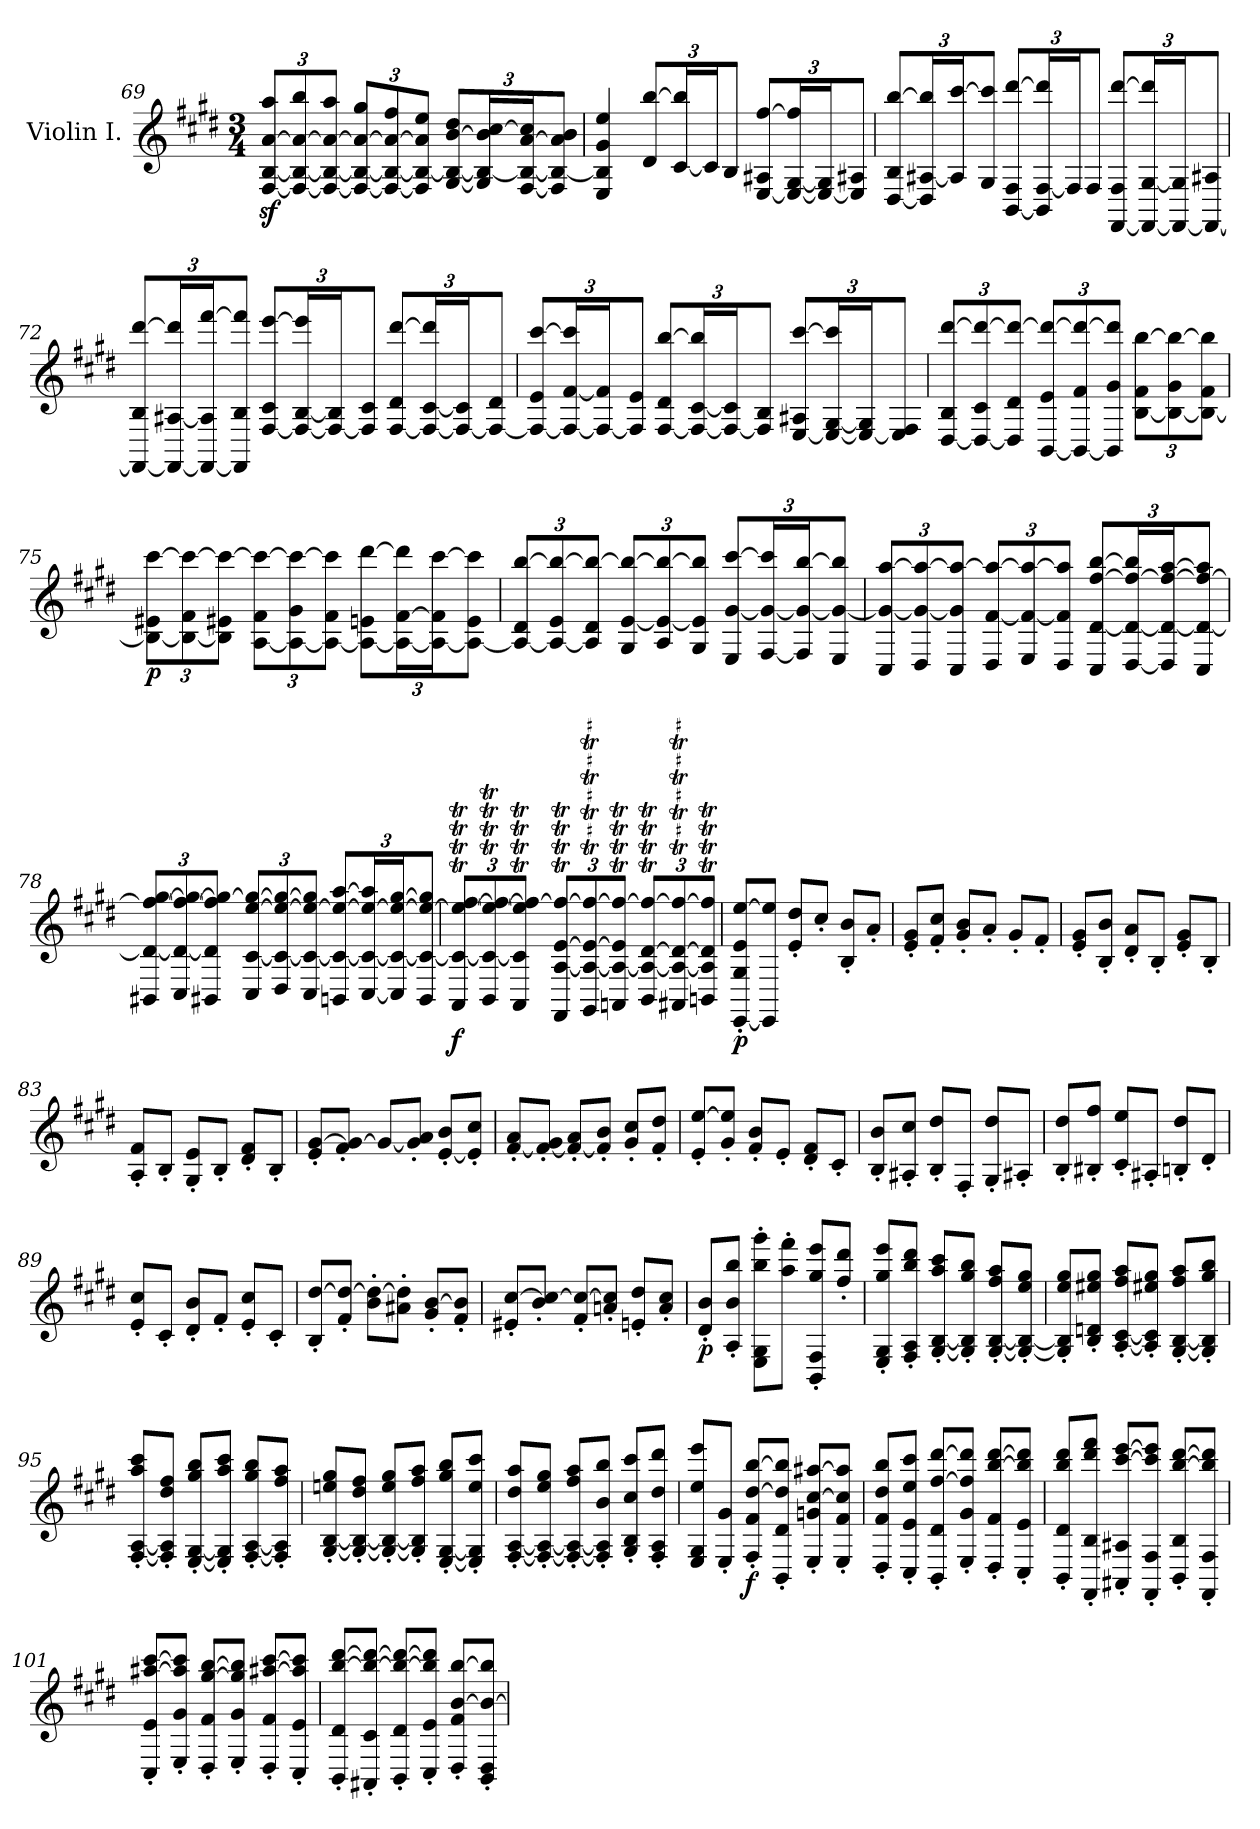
**kern	**dynam
*part1	*part1
*staff1	*staff1
*I"Violin I.	*
*I'Vln	*
*clefG2	*
*k[f#c#g#d#]	*
*M3/4	*
=69	=69
[12F#z [12Bz [12az 12aazL	.
12F#_ 12B_ 12a_ 12bb	.
12F#_ 12B_ 12a_ 12aaJ	.
12F#_ 12B_ 12a_ 12gg#L	.
12F#_ 12B_ 12a_ 12ff#	.
12F#] 12B_ 12a] 12eeJ	.
[12G# 12B_ [12b 12dd#L	.
24G#] 24B_ 24b] [24cc#L	.
[24F# 24B_ [24a 24cc#]J	.
12F#] 12B_ 12a] 12bJ	.
=70	=70
4E 4B] 4g# 4ee	.
12d# [12bbL	.
[24c# 24bb]L	.
24c#J]	.
12BJ	.
[12E 12A#X [12ff#L	.
24E_ [24G# 24ff#]L	.
24E_ 24G#]J	.
12E] 12A#XJ	.
=71	=71
[12D# 12B [12bbL	.
24D#] [24A#X 24bb]L	.
24A#] [24ccc#J	.
12G# 12ccc#]J	.
[12BB 12F# [12ddd#L	.
24BB] [24F# 24ddd#]L	.
24F#J]	.
12F#J	.
[12FF# 12F# [12ddd#L	.
24FF#_ [24G# 24ddd#]L	.
24FF#_ 24G#]J	.
12FF#_ 12A#XJ	.
=72	=72
12FF#_ 12B [12ddd#L	.
24FF#_ [24A#X 24ddd#]L	.
24FF#_ 24A#] [24fff#J	.
12FF#] 12B 12fff#]J	.
[12F# 12c# [12eeeL	.
24F#_ [24B 24eee]L	.
24F#_ 24B]J	.
12F#] 12c#J	.
[12F# 12d# [12ddd#L	.
24F#_ [24c# 24ddd#]L	.
24F#_ 24c#]J	.
12F#_ 12d#J	.
=73	=73
12F#_ 12e [12ccc#L	.
24F#_ [24f# 24ccc#]L	.
24F#_ 24f#]J	.
12F#] 12eJ	.
[12F# 12d# [12bbL	.
24F#_ [24c# 24bb]L	.
24F#_ 24c#]J	.
12F#] 12BJ	.
[12E 12A#X [12ccc#L	.
24E_ [24G# 24ccc#]L	.
24E_ 24G#]J	.
12E] 12F#J	.
=74	=74
[12D# 12B [12ddd#L	.
12D#_ 12c# 12ddd#_	.
12D#] 12d# 12ddd#_J	.
[12BB 12e 12ddd#_L	.
12BB_ 12f# 12ddd#_	.
12BB] 12g# 12ddd#]J	.
[12B 12f# [12bbL	.
12B_ 12g# 12bb_	.
12B_ 12f# 12bb]J	.
=75	=75
12B_ 12e#X [12ccc#L	p
12B_ 12f# 12ccc#_	.
12B] 12e#X 12ccc#_J	.
[12A 12f# 12ccc#_L	.
12A_ 12g# 12ccc#_	.
12A_ 12f# 12ccc#]J	.
12A_ 12en [12ddd#L	.
24A_ [24f# 24ddd#]L	.
24A_ 24f#] [24ccc#J	.
12A_ 12e 12ccc#]J	.
=76	=76
12A_ 12d# [12bbL	.
12A_ 12e 12bb_	.
12A] 12d# 12bb_J	.
12G# [12e 12bb_L	.
12A 12e_ 12bb_	.
12G# 12e] 12bb]J	.
12E [12g# [12ccc#L	.
[24F# 24g#_ 24ccc#]L	.
24F#] 24g#_ [24bbJ	.
12E 12g#_ 12bb]J	.
=77	=77
12C# 12g#_ [12aaL	.
12D# 12g#_ 12aa_	.
12C# 12g#] 12aa_J	.
12D# [12f# 12aa_L	.
12E 12f#_ 12aa_	.
12D# 12f#] 12aa]J	.
12C# [12d# [12ff# [12bbL	.
[24D# 24d#_ 24ff#_ 24bb]L	.
24D#] 24d#_ 24ff#_ [24aaJ	.
12C# 12d#_ 12ff#_ 12aa]J	.
=78	=78
12BB#X 12d#_ 12ff#_ [12gg#L	.
12C# 12d#_ 12ff#_ 12gg#_	.
12BB#X 12d#] 12ff#] 12gg#_J	.
12C# [12c# [12ee 12gg#_L	.
12D# 12c#_ 12ee_ 12gg#_	.
12C# 12c#_ 12ee_ 12gg#]J	.
12BBn 12c#_ 12ee_ [12aaL	.
[24C# 24c#_ 24ee_ 24aa]L	.
24C#] 24c#_ 24ee_ [24gg#J	.
12BB 12c#_ 12ee_ 12gg#]J	.
=79	=79
12AAT 12c#_T 12ee_T [12ff#TL	f
12BBT 12c#_T 12ee_T 12ff#_T	.
12AAT 12c#]T 12ee]T 12ff#_TJ	.
12FF#T [12AT [12eT 12ff#_TL	.
12GG#T 12A_T 12e_T 12ff#_T	.
12AAT 12A_T 12e]T 12ff#_TJ	.
12BBT 12A_T [12d#T 12ff#_TL	.
12AA#XT 12A_T 12d#_T 12ff#_T	.
12BBT 12A]T 12d#]T 12ff#]TJ	.
=80	=80
[8EE' 8G#' 8e' [8ee'L	p
8EE] 8ee]J	.
8e' 8dd#'L	.
8cc#'J	.
8B' 8b'L	.
8a'J	.
=81	=81
8e' 8g#'L	.
8f#' 8cc#'J	.
8g#' 8b'L	.
8a'J	.
8g#'L	.
8f#'J	.
=82	=82
8e' 8g#'L	.
8B' 8b'J	.
8d#' 8a'L	.
8B'J	.
8e' 8g#'L	.
8B'J	.
=83	=83
8A' 8f#'L	.
8B'J	.
8G#' 8e'L	.
8B'J	.
8d#' 8f#'L	.
8B'J	.
=84	=84
8e' [8g#'L	.
8f#' 8g#_'J	.
8g#L_	.
8g#]' 8a'J	.
[8e' 8b'L	.
8e]' 8cc#'J	.
=85	=85
[8f#' 8a'L	.
8f#_' 8g#'J	.
8f#_' 8a'L	.
8f#]' 8b'J	.
8g#' 8cc#'L	.
8f#' 8dd#'J	.
=86	=86
8e' [8ee'L	.
8g#' 8ee]'J	.
8f#' 8b'L	.
8e'J	.
8d#' 8f#'L	.
8c#'J	.
=87	=87
8B' 8b'L	.
8A#X' 8cc#'J	.
8B' 8dd#'L	.
8F#'J	.
8G#' 8dd#'L	.
8A#X'J	.
=88	=88
8B' 8dd#'L	.
8B#X' 8ff#'J	.
8c#' 8ee'L	.
8A#X'J	.
8Bn' 8dd#'L	.
8d#'J	.
=89	=89
8e' 8cc#'L	.
8c#'J	.
8d#' 8b'L	.
8f#'J	.
8e' 8cc#'L	.
8c#'J	.
=90	=90
8B' [8dd#'L	.
8f#' 8dd#_'J	.
8b' 8dd#_'L	.
8a#X' 8dd#]'J	.
8g#' [8b'L	.
8f#' 8b]'J	.
=91	=91
8e#X' [8cc#'L	.
8b' 8cc#_'J	.
8f#' 8cc#_'L	.
8an' 8cc#]'J	.
8en' 8dd#'L	.
8a' 8cc#'J	.
=92	=92
8d#' 8b'L	p
8A' 8b' 8bb'J	.
8E' 8G#' 8bb' 8ggg#'L	.
8aa' 8fff#'J	.
8BB' 8F#' 8gg#' 8eee'L	.
8ff#' 8ddd#'J	.
=93	=93
8E' 8G#' 8gg#' 8eee'L	.
8F#' 8A' 8bb' 8ddd#'J	.
[8G#' [8B' 8aa' 8ccc#'L	.
8G#]' 8B]' 8gg#' 8bb'J	.
[8G#' [8B' 8ff#' 8aa'L	.
8G#_' 8B_' 8ee' 8gg#'J	.
=94	=94
8G#]' 8B]' 8ee' 8gg#'L	.
8B' 8dn' 8ee#X' 8gg#'J	.
[8A' [8c#' 8ff#' 8aa'L	.
8A]' 8c#]' 8ee#X' 8gg#'J	.
[8G#' [8B' 8ff#' 8aa'L	.
8G#]' 8B]' 8gg#' 8bb'J	.
=95	=95
[8F#' [8A' 8aa' 8ccc#'L	.
8F#]' 8A]' 8dd#' 8ff#'J	.
[8E' [8G#' 8gg#' 8bb'L	.
8E]' 8G#]' 8aa' 8ccc#'J	.
[8F#' [8A' 8gg#' 8bb'L	.
8F#]' 8A]' 8ff#' 8aa'J	.
=96	=96
[8G#' [8B' 8een' 8gg#'L	.
8G#_' 8B_' 8dd#' 8ff#'J	.
8G#_' 8B_' 8ee' 8gg#'L	.
8G#]' 8B]' 8ff#' 8aa'J	.
[8E' [8G#' 8gg#' 8bb'L	.
8E]' 8G#]' 8ee' 8ccc#'J	.
=97	=97
[8F#' [8A' 8dd#' 8aa'L	.
8F#_' 8A_' 8ee' 8gg#'J	.
8F#_' 8A_' 8ff#' 8aa'L	.
8F#]' 8A]' 8b' 8bb'J	.
8G#' 8B' 8cc#' 8ccc#'L	.
8F#' 8A' 8dd#' 8ddd#'J	.
=98	=98
8E 8G# 8ee 8eeeL	.
8E' 8g#'J	.
8F#' 8f#' [8dd#' [8bb'L	f
8BB' 8d#' 8dd#]' 8bb]'J	.
8E' 8gn' [8cc#' [8aa#X'L	.
8E' 8f#' 8cc#]' 8aa#]'J	.
=99	=99
8D#' 8f#' 8dd#' 8bb'L	.
8C#' 8e' 8ee' 8ccc#'J	.
8BB' 8d#' [8ff#' [8ddd#'L	.
8E' 8g#' 8ff#]' 8ddd#]'J	.
8D#' 8f#' [8bb' [8ddd#'L	.
8C#' 8e' 8bb]' 8ddd#]'J	.
=100	=100
8BB' 8d#' 8bb' 8ddd#'L	.
8FF#' 8B' 8ddd#' 8fff#'J	.
8AA#X' 8A#X' [8ccc#' [8eee'L	.
8FF#' 8F#' 8ccc#]' 8eee]'J	.
8BB' 8B' [8bb' [8ddd#'L	.
8FF#' 8F#' 8bb]' 8ddd#]'J	.
=101	=101
8C#' 8e' [8aa#X' [8ccc#'L	.
8E' 8g#' 8aa#]' 8ccc#]'J	.
8D#' 8f#' [8gg#' [8bb'L	.
8E' 8g#' 8gg#]' 8bb]'J	.
8D#' 8f#' [8aa#X' [8ccc#'L	.
8C#' 8e' 8aa#]' 8ccc#]'J	.
=102	=102
8BB' 8d#' [8bb' [8ddd#'L	.
8AA#X' 8c#' 8bb_' 8ddd#_'J	.
8BB' 8d#' 8bb_' 8ddd#_'L	.
8C#' 8e' 8bb]' 8ddd#]'J	.
8D#' 8f#' [8b' [8bb'L	.
8BB' 8D#' 8b_' 8bb]'J	.
=	=
*-	*-
